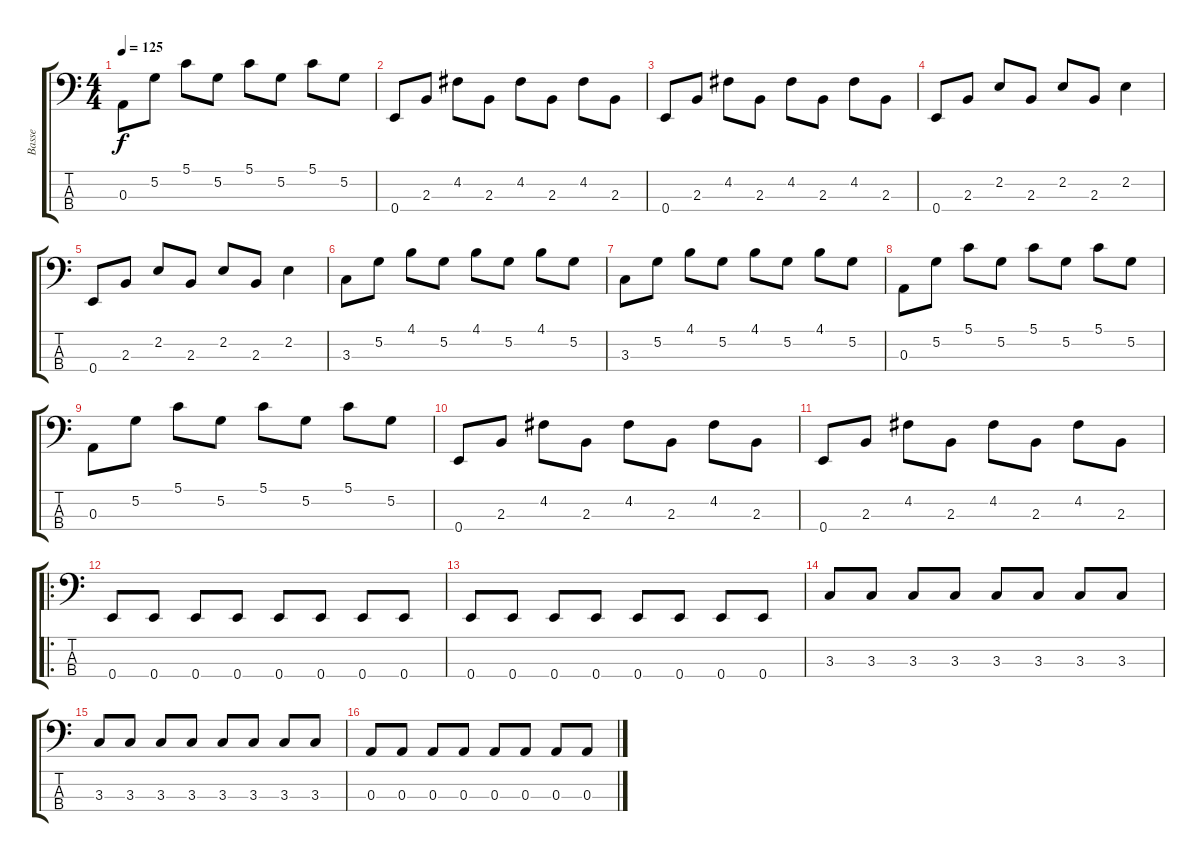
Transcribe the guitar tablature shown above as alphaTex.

\track ("Basse" "Basse") {instrument electricbassfinger}
\staff {score tabs}
\tuning (G2 D2 A1 E1) {hide}
\ts (4 4)
\tempo 125
\clef f4
\ks c
0.3.8{dy f} 5.2.8 5.1.8 5.2.8 5.1.8 5.2.8 5.1.8 5.2.8 |
0.4.8 2.3.8 4.2.8 2.3.8 4.2.8 2.3.8 4.2.8 2.3.8 |
0.4.8 2.3.8 4.2.8 2.3.8 4.2.8 2.3.8 4.2.8 2.3.8 |
0.4.8 2.3.8 2.2.8 2.3.8 2.2.8 2.3.8 2.2.4 |
0.4.8 2.3.8 2.2.8 2.3.8 2.2.8 2.3.8 2.2.4 |
3.3.8 5.2.8 4.1.8 5.2.8 4.1.8 5.2.8 4.1.8 5.2.8 |
3.3.8 5.2.8 4.1.8 5.2.8 4.1.8 5.2.8 4.1.8 5.2.8 |
0.3.8 5.2.8 5.1.8 5.2.8 5.1.8 5.2.8 5.1.8 5.2.8 |
0.3.8 5.2.8 5.1.8 5.2.8 5.1.8 5.2.8 5.1.8 5.2.8 |
0.4.8 2.3.8 4.2.8 2.3.8 4.2.8 2.3.8 4.2.8 2.3.8 |
0.4.8 2.3.8 4.2.8 2.3.8 4.2.8 2.3.8 4.2.8 2.3.8 |
\ro
0.4.8 0.4.8 0.4.8 0.4.8 0.4.8 0.4.8 0.4.8 0.4.8 |
0.4.8 0.4.8 0.4.8 0.4.8 0.4.8 0.4.8 0.4.8 0.4.8 |
3.3.8 3.3.8 3.3.8 3.3.8 3.3.8 3.3.8 3.3.8 3.3.8 |
3.3.8 3.3.8 3.3.8 3.3.8 3.3.8 3.3.8 3.3.8 3.3.8 |
0.3.8 0.3.8 0.3.8 0.3.8 0.3.8 0.3.8 0.3.8 0.3.8
